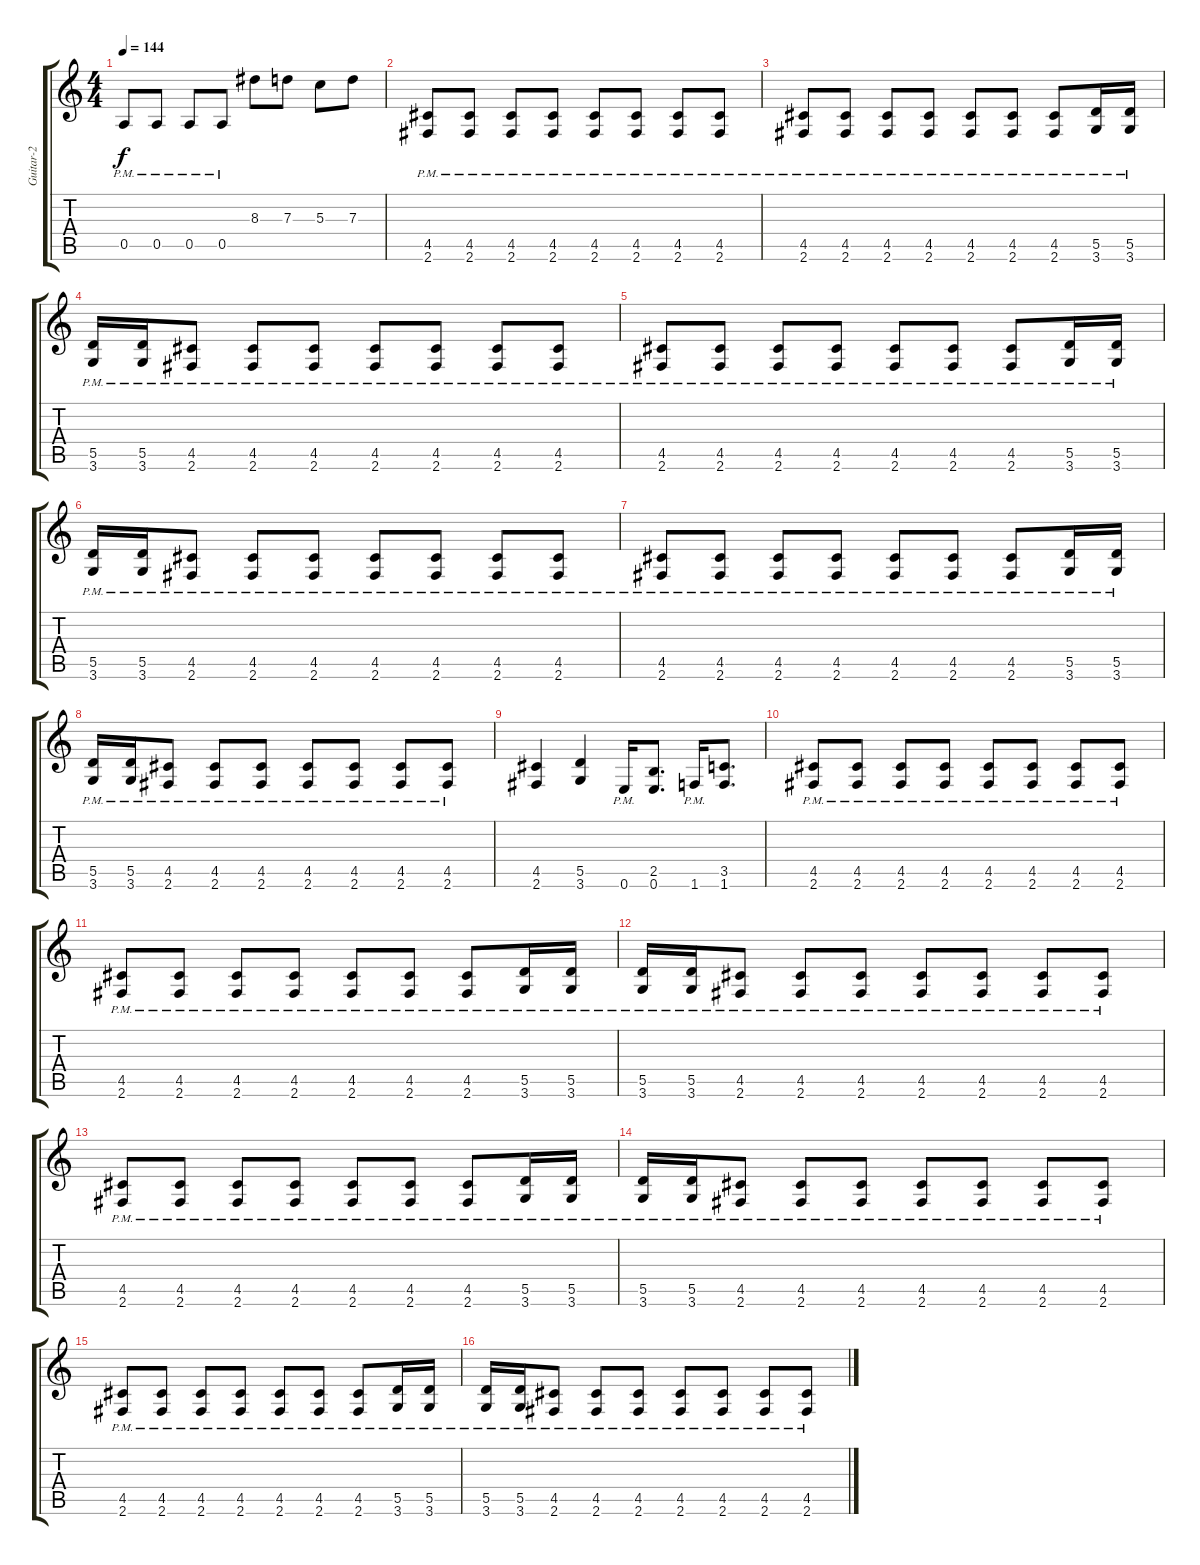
\track ("Guitar-2" "Guitar-2") {instrument distortionguitar}
\staff {score tabs}
\tuning (E4 B3 G3 D3 A2 E2) {hide}
\ts (4 4)
\tempo 144
\clef g2
\ks c
0.5{pm}.8{dy f} 0.5{pm}.8 0.5{pm}.8 0.5{pm}.8 8.3.8 7.3.8 5.3.8 7.3.8 |
(4.5{pm} 2.6{pm}).8 (4.5{pm} 2.6{pm}).8 (4.5{pm} 2.6{pm}).8 (4.5{pm} 2.6{pm}).8 (4.5{pm} 2.6{pm}).8 (4.5{pm} 2.6{pm}).8 (4.5{pm} 2.6{pm}).8 (4.5{pm} 2.6{pm}).8 |
(4.5{pm} 2.6{pm}).8 (4.5{pm} 2.6{pm}).8 (4.5{pm} 2.6{pm}).8 (4.5{pm} 2.6{pm}).8 (4.5{pm} 2.6{pm}).8 (4.5{pm} 2.6{pm}).8 (4.5{pm} 2.6{pm}).8 (5.5{pm} 3.6{pm}).16 (5.5{pm} 3.6{pm}).16 |
(5.5{pm} 3.6{pm}).16 (5.5{pm} 3.6{pm}).16 (4.5{pm} 2.6{pm}).8 (4.5{pm} 2.6{pm}).8 (4.5{pm} 2.6{pm}).8 (4.5{pm} 2.6{pm}).8 (4.5{pm} 2.6{pm}).8 (4.5{pm} 2.6{pm}).8 (4.5{pm} 2.6{pm}).8 |
(4.5{pm} 2.6{pm}).8 (4.5{pm} 2.6{pm}).8 (4.5{pm} 2.6{pm}).8 (4.5{pm} 2.6{pm}).8 (4.5{pm} 2.6{pm}).8 (4.5{pm} 2.6{pm}).8 (4.5{pm} 2.6{pm}).8 (5.5{pm} 3.6{pm}).16 (5.5{pm} 3.6{pm}).16 |
(5.5{pm} 3.6{pm}).16 (5.5{pm} 3.6{pm}).16 (4.5{pm} 2.6{pm}).8 (4.5{pm} 2.6{pm}).8 (4.5{pm} 2.6{pm}).8 (4.5{pm} 2.6{pm}).8 (4.5{pm} 2.6{pm}).8 (4.5{pm} 2.6{pm}).8 (4.5{pm} 2.6{pm}).8 |
(4.5{pm} 2.6{pm}).8 (4.5{pm} 2.6{pm}).8 (4.5{pm} 2.6{pm}).8 (4.5{pm} 2.6{pm}).8 (4.5{pm} 2.6{pm}).8 (4.5{pm} 2.6{pm}).8 (4.5{pm} 2.6{pm}).8 (5.5{pm} 3.6{pm}).16 (5.5{pm} 3.6{pm}).16 |
(5.5{pm} 3.6{pm}).16 (5.5{pm} 3.6{pm}).16 (4.5{pm} 2.6{pm}).8 (4.5{pm} 2.6{pm}).8 (4.5{pm} 2.6{pm}).8 (4.5{pm} 2.6{pm}).8 (4.5{pm} 2.6{pm}).8 (4.5{pm} 2.6{pm}).8 (4.5{pm} 2.6{pm}).8 |
(4.5 2.6).4 (5.5 3.6).4 0.6{pm}.16 (2.5 0.6).8{d} 1.6{pm}.16 (3.5 1.6).8{d} |
(4.5{pm} 2.6{pm}).8 (4.5{pm} 2.6{pm}).8 (4.5{pm} 2.6{pm}).8 (4.5{pm} 2.6{pm}).8 (4.5{pm} 2.6{pm}).8 (4.5{pm} 2.6{pm}).8 (4.5{pm} 2.6{pm}).8 (4.5{pm} 2.6{pm}).8 |
(4.5{pm} 2.6{pm}).8 (4.5{pm} 2.6{pm}).8 (4.5{pm} 2.6{pm}).8 (4.5{pm} 2.6{pm}).8 (4.5{pm} 2.6{pm}).8 (4.5{pm} 2.6{pm}).8 (4.5{pm} 2.6{pm}).8 (5.5{pm} 3.6{pm}).16 (5.5{pm} 3.6{pm}).16 |
(5.5{pm} 3.6{pm}).16 (5.5{pm} 3.6{pm}).16 (4.5{pm} 2.6{pm}).8 (4.5{pm} 2.6{pm}).8 (4.5{pm} 2.6{pm}).8 (4.5{pm} 2.6{pm}).8 (4.5{pm} 2.6{pm}).8 (4.5{pm} 2.6{pm}).8 (4.5{pm} 2.6{pm}).8 |
(4.5{pm} 2.6{pm}).8 (4.5{pm} 2.6{pm}).8 (4.5{pm} 2.6{pm}).8 (4.5{pm} 2.6{pm}).8 (4.5{pm} 2.6{pm}).8 (4.5{pm} 2.6{pm}).8 (4.5{pm} 2.6{pm}).8 (5.5{pm} 3.6{pm}).16 (5.5{pm} 3.6{pm}).16 |
(5.5{pm} 3.6{pm}).16 (5.5{pm} 3.6{pm}).16 (4.5{pm} 2.6{pm}).8 (4.5{pm} 2.6{pm}).8 (4.5{pm} 2.6{pm}).8 (4.5{pm} 2.6{pm}).8 (4.5{pm} 2.6{pm}).8 (4.5{pm} 2.6{pm}).8 (4.5{pm} 2.6{pm}).8 |
(4.5{pm} 2.6{pm}).8 (4.5{pm} 2.6{pm}).8 (4.5{pm} 2.6{pm}).8 (4.5{pm} 2.6{pm}).8 (4.5{pm} 2.6{pm}).8 (4.5{pm} 2.6{pm}).8 (4.5{pm} 2.6{pm}).8 (5.5{pm} 3.6{pm}).16 (5.5{pm} 3.6{pm}).16 |
(5.5{pm} 3.6{pm}).16 (5.5{pm} 3.6{pm}).16 (4.5{pm} 2.6{pm}).8 (4.5{pm} 2.6{pm}).8 (4.5{pm} 2.6{pm}).8 (4.5{pm} 2.6{pm}).8 (4.5{pm} 2.6{pm}).8 (4.5{pm} 2.6{pm}).8 (4.5{pm} 2.6{pm}).8
